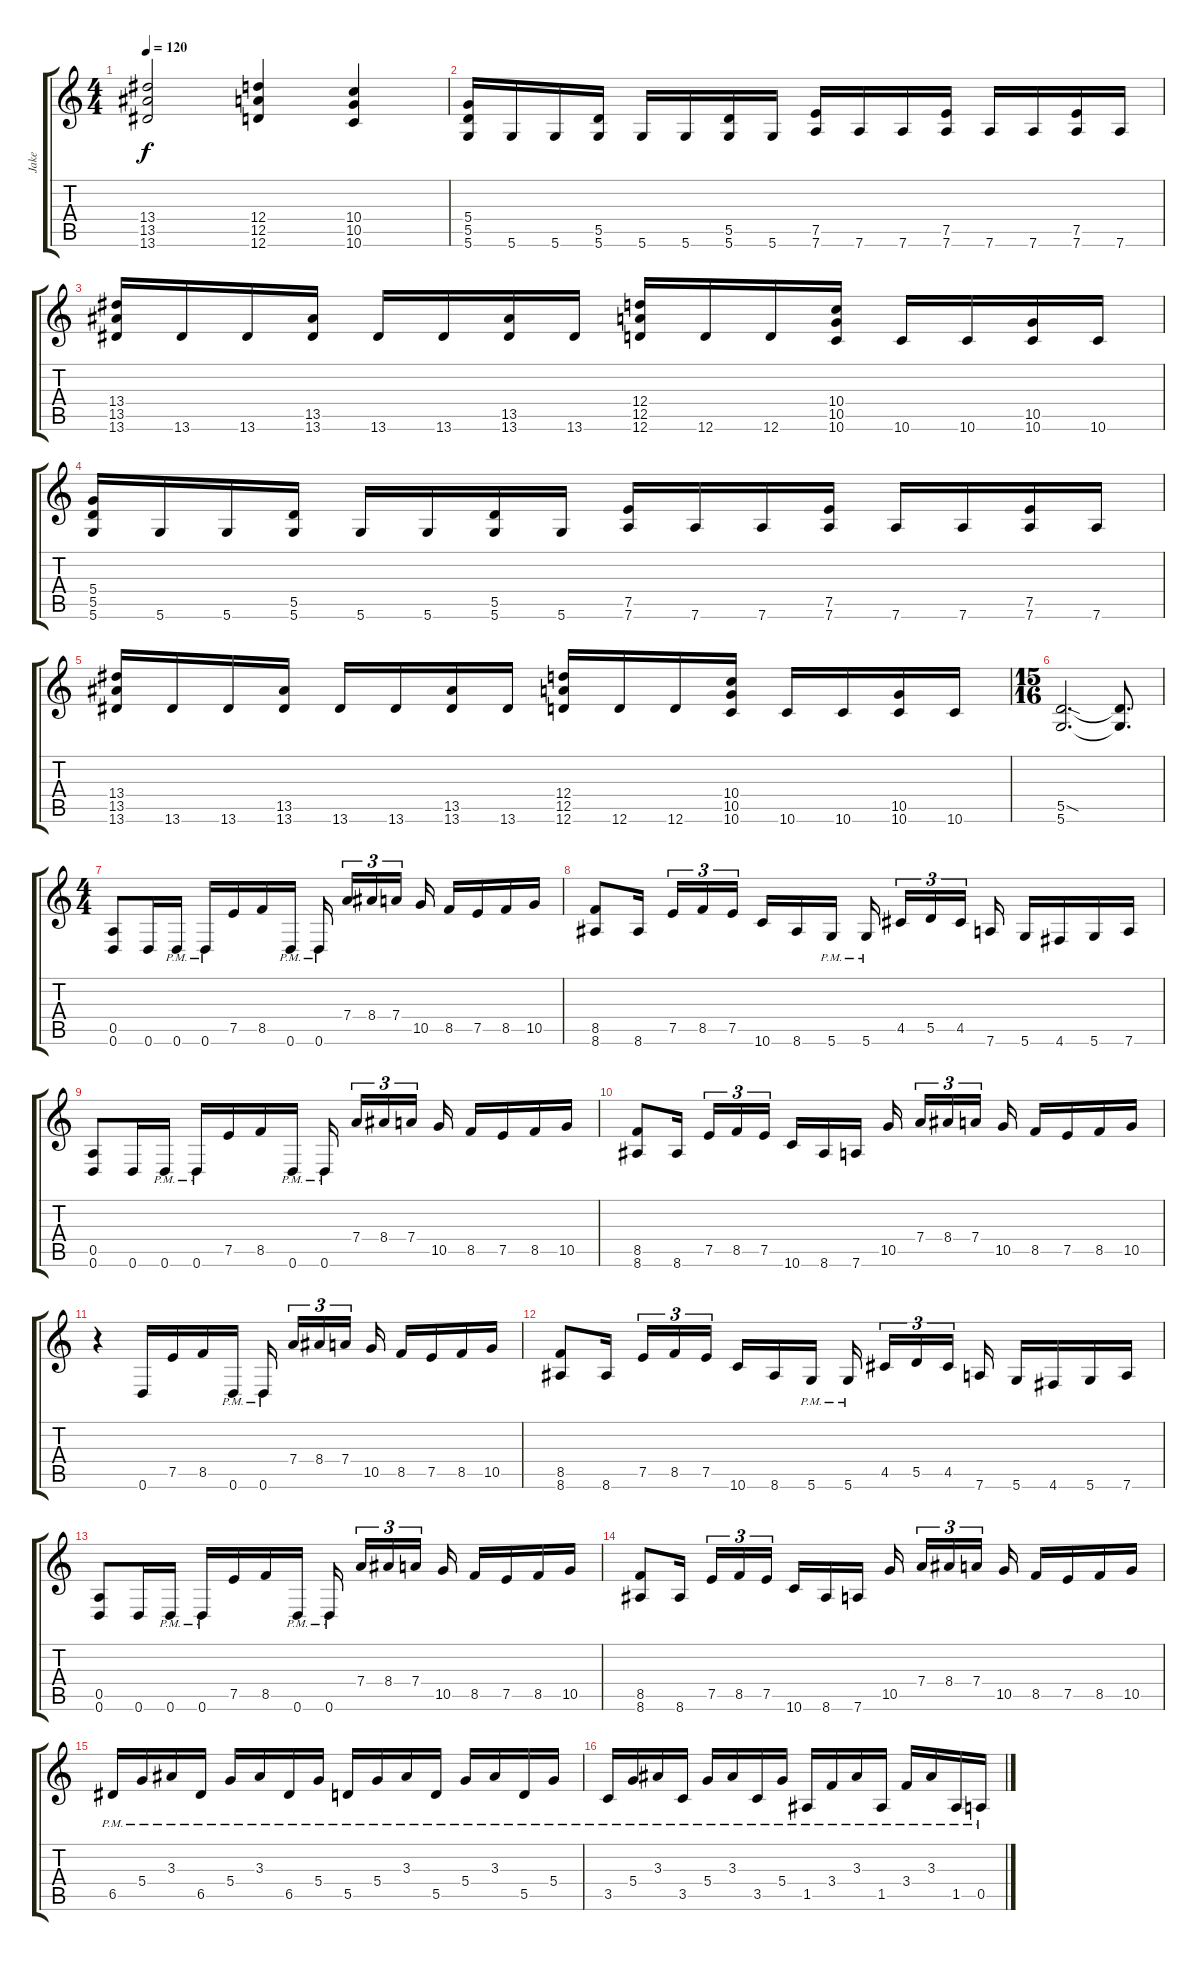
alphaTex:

\track ("Jake" "Jake") {instrument overdrivenguitar}
\staff {score tabs}
\tuning (E4 B3 G3 D3 A2 D2) {hide}
\ts (4 4)
\tempo 120
\clef g2
\ks c
(13.4 13.5 13.6).2{dy f} (12.4 12.5 12.6).4 (10.4 10.5 10.6).4 |
(5.4 5.5 5.6).16 5.6.16 5.6.16 (5.5 5.6).16 5.6.16 5.6.16 (5.5 5.6).16 5.6.16 (7.5 7.6).16 7.6.16 7.6.16 (7.5 7.6).16 7.6.16 7.6.16 (7.5 7.6).16 7.6.16 |
(13.4 13.5 13.6).16 13.6.16 13.6.16 (13.5 13.6).16 13.6.16 13.6.16 (13.5 13.6).16 13.6.16 (12.4 12.5 12.6).16 12.6.16 12.6.16 (10.4 10.5 10.6).16 10.6.16 10.6.16 (10.5 10.6).16 10.6.16 |
(5.4 5.5 5.6).16 5.6.16 5.6.16 (5.5 5.6).16 5.6.16 5.6.16 (5.5 5.6).16 5.6.16 (7.5 7.6).16 7.6.16 7.6.16 (7.5 7.6).16 7.6.16 7.6.16 (7.5 7.6).16 7.6.16 |
(13.4 13.5 13.6).16 13.6.16 13.6.16 (13.5 13.6).16 13.6.16 13.6.16 (13.5 13.6).16 13.6.16 (12.4 12.5 12.6).16 12.6.16 12.6.16 (10.4 10.5 10.6).16 10.6.16 10.6.16 (10.5 10.6).16 10.6.16 |
\ts (15 16)
(5.5{sod} 5.6).2{d} (5.5{t} 5.6{t}).8{d} |
\ts (4 4)
(0.5 0.6).8 0.6.16 0.6{pm}.16 0.6{pm}.16 7.5.16 8.5.16 0.6{pm}.16 0.6{pm}.16{beam splitsecondary} 7.4.16{tu (3 2)} 8.4.16{tu (3 2)} 7.4.16{tu (3 2) beam splitsecondary} 10.5.16 8.5.16 7.5.16 8.5.16 10.5.16 |
(8.5 8.6).8 8.6.16{beam splitsecondary} 7.5.16{tu (3 2)} 8.5.16{tu (3 2)} 7.5.16{tu (3 2) beam splitsecondary} 10.6.16 8.6.16 5.6{pm}.16 5.6{pm}.16{beam splitsecondary} 4.5.16{tu (3 2)} 5.5.16{tu (3 2)} 4.5.16{tu (3 2) beam splitsecondary} 7.6.16 5.6.16 4.6.16 5.6.16 7.6.16 |
(0.5 0.6).8 0.6.16 0.6{pm}.16 0.6{pm}.16 7.5.16 8.5.16 0.6{pm}.16 0.6{pm}.16{beam splitsecondary} 7.4.16{tu (3 2)} 8.4.16{tu (3 2)} 7.4.16{tu (3 2) beam splitsecondary} 10.5.16 8.5.16 7.5.16 8.5.16 10.5.16 |
(8.5 8.6).8 8.6.16{beam splitsecondary} 7.5.16{tu (3 2)} 8.5.16{tu (3 2)} 7.5.16{tu (3 2) beam splitsecondary} 10.6.16 8.6.16 7.6.16 10.5.16{beam splitsecondary} 7.4.16{tu (3 2)} 8.4.16{tu (3 2)} 7.4.16{tu (3 2) beam splitsecondary} 10.5.16 8.5.16 7.5.16 8.5.16 10.5.16 |
r.4 0.6.16 7.5.16 8.5.16 0.6{pm}.16 0.6{pm}.16{beam splitsecondary} 7.4.16{tu (3 2)} 8.4.16{tu (3 2)} 7.4.16{tu (3 2) beam splitsecondary} 10.5.16 8.5.16 7.5.16 8.5.16 10.5.16 |
(8.5 8.6).8 8.6.16{beam splitsecondary} 7.5.16{tu (3 2)} 8.5.16{tu (3 2)} 7.5.16{tu (3 2) beam splitsecondary} 10.6.16 8.6.16 5.6{pm}.16 5.6{pm}.16{beam splitsecondary} 4.5.16{tu (3 2)} 5.5.16{tu (3 2)} 4.5.16{tu (3 2) beam splitsecondary} 7.6.16 5.6.16 4.6.16 5.6.16 7.6.16 |
(0.5 0.6).8 0.6.16 0.6{pm}.16 0.6{pm}.16 7.5.16 8.5.16 0.6{pm}.16 0.6{pm}.16{beam splitsecondary} 7.4.16{tu (3 2)} 8.4.16{tu (3 2)} 7.4.16{tu (3 2) beam splitsecondary} 10.5.16 8.5.16 7.5.16 8.5.16 10.5.16 |
(8.5 8.6).8 8.6.16{beam splitsecondary} 7.5.16{tu (3 2)} 8.5.16{tu (3 2)} 7.5.16{tu (3 2) beam splitsecondary} 10.6.16 8.6.16 7.6.16 10.5.16{beam splitsecondary} 7.4.16{tu (3 2)} 8.4.16{tu (3 2)} 7.4.16{tu (3 2) beam splitsecondary} 10.5.16 8.5.16 7.5.16 8.5.16 10.5.16 |
6.5{pm}.16 5.4{pm}.16 3.3{pm}.16 6.5{pm}.16 5.4{pm}.16 3.3{pm}.16 6.5{pm}.16 5.4{pm}.16 5.5{pm}.16 5.4{pm}.16 3.3{pm}.16 5.5{pm}.16 5.4{pm}.16 3.3{pm}.16 5.5{pm}.16 5.4{pm}.16 |
3.5{pm}.16 5.4{pm}.16 3.3{pm}.16 3.5{pm}.16 5.4{pm}.16 3.3{pm}.16 3.5{pm}.16 5.4{pm}.16 1.5{pm}.16 3.4{pm}.16 3.3{pm}.16 1.5{pm}.16 3.4{pm}.16 3.3{pm}.16 1.5{pm}.16 0.5{pm}.16
